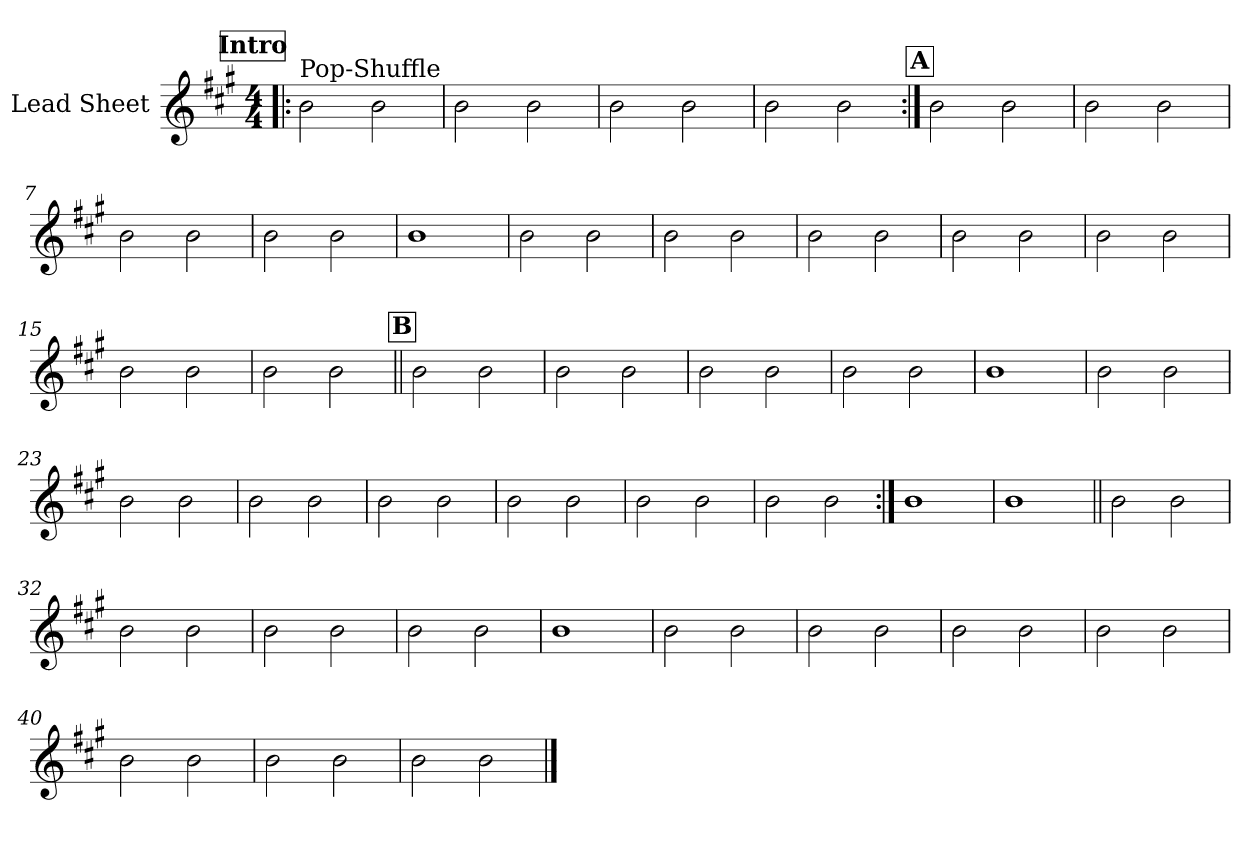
**kern
*part1
*staff1
*I"Lead Sheet
*clefG2
*k[f#c#g#]
*A:
*M4/4
*MM95
!!LO:REH:place=s1:a:fs=14:t=Intro
=1!|:
!LO:TX:a:t=Pop-Shuffle
2b\
2b\
=2
2b\
2b\
=3
2b\
2b\
=4
2b\
2b\
!!LO:LB:g=z
!!LO:REH:place=s1:a:fs=14:t=A
=5:|!
2b\
2b\
=6
2b\
2b\
=7
2b\
2b\
=8
2b\
2b\
!!LO:LB:g=z
=9
1b
=10
2b\
2b\
=11
2b\
2b\
=12
2b\
2b\
!!LO:LB:g=z
=13
2b\
2b\
=14
2b\
2b\
=15
2b\
2b\
=16
2b\
2b\
!!LO:LB:g=z
!!LO:REH:place=s1:a:fs=14:t=B
=17||
2b\
2b\
=18
2b\
2b\
=19
2b\
2b\
=20
2b\
2b\
!!LO:LB:g=z
=21
1b
=22
2b\
2b\
=23
2b\
2b\
=24
2b\
2b\
!!LO:LB:g=z
=25
2b\
2b\
=26
2b\
2b\
=27
2b\
2b\
=28
2b\
2b\
!!LO:LB:g=z
=29:|!
1b
=30
1b
!!LO:LB:g=z
=31||
2b\
2b\
=32
2b\
2b\
=33
2b\
2b\
=34
2b\
2b\
!!LO:LB:g=z
=35
1b
=36
2b\
2b\
=37
2b\
2b\
=38
2b\
2b\
!!LO:PB:g=z
=39
2b\
2b\
=40
2b\
2b\
=41
2b\
2b\
=42
2b\
2b\
==
*-
